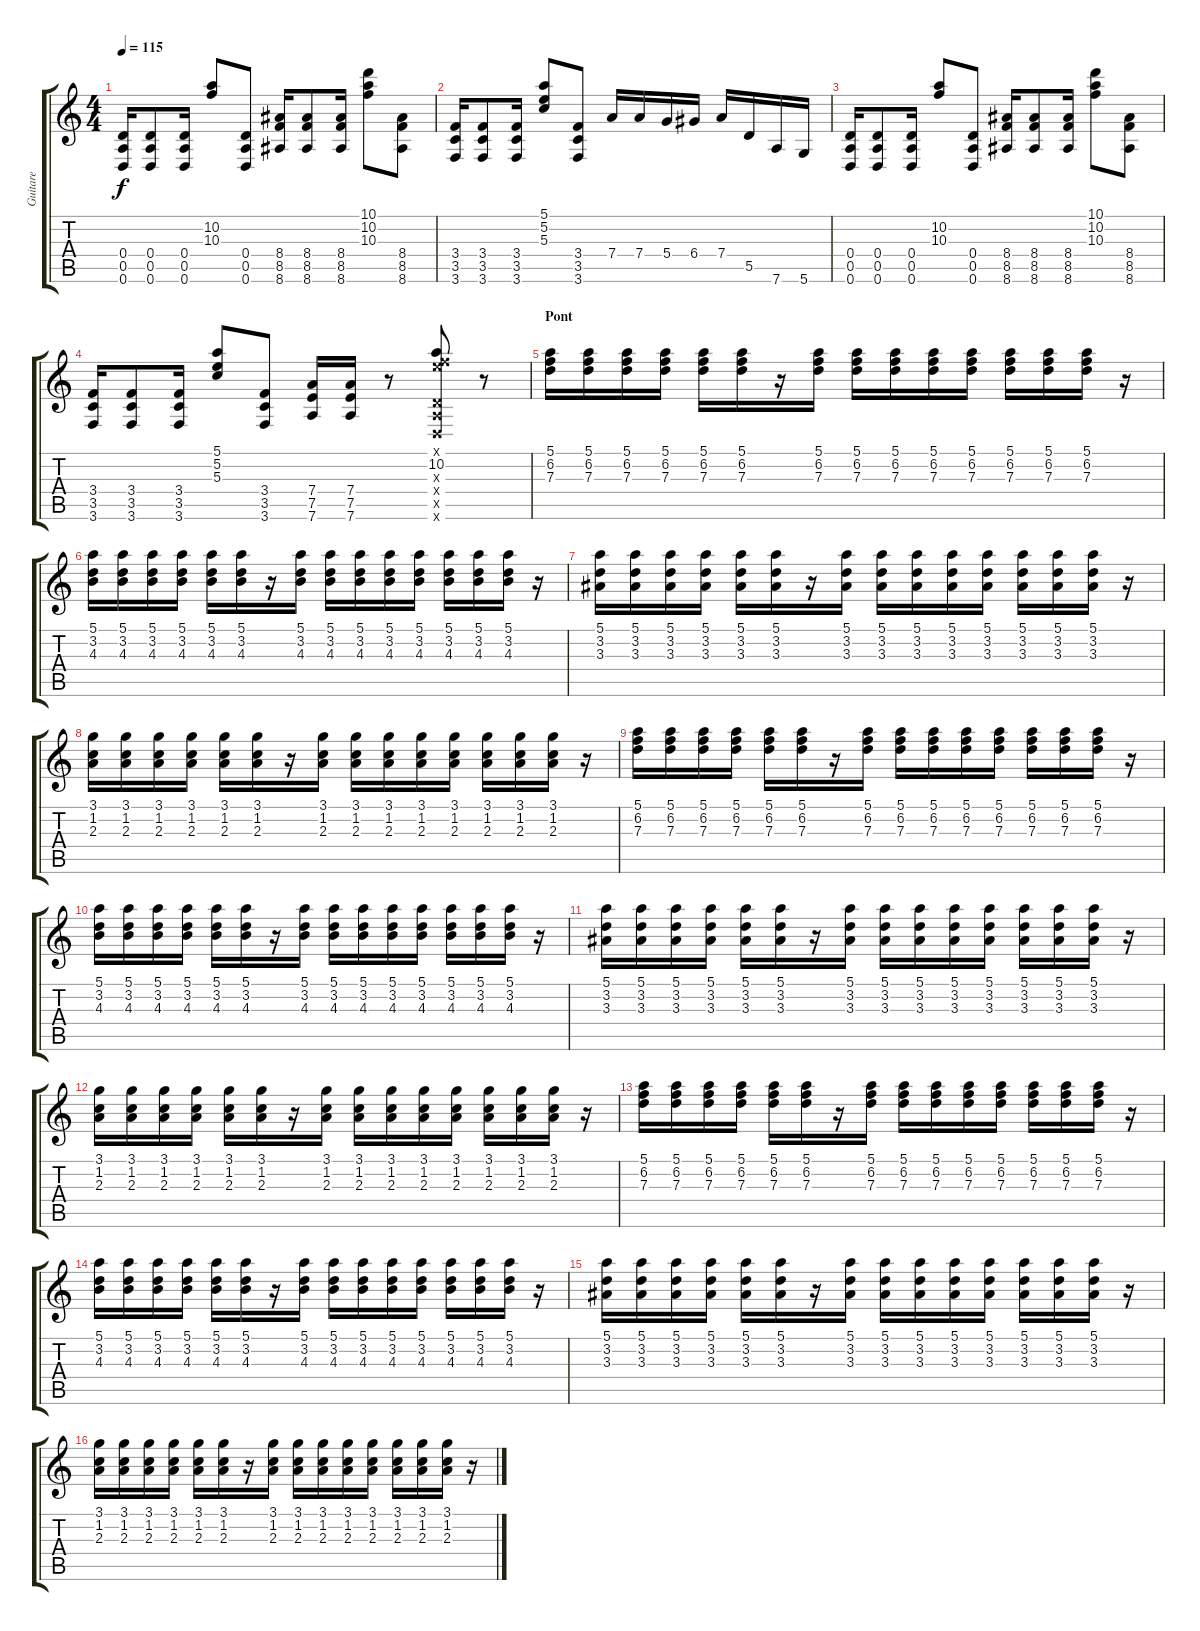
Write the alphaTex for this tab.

\track ("Guitare" "Guitare") {instrument electricguitarjazz}
\staff {score tabs}
\tuning (E4 B3 G3 D3 A2 D2) {hide}
\ts (4 4)
\tempo 115
\clef g2
\ks c
(0.4 0.5 0.6).16{dy f} (0.4 0.5 0.6).8 (0.4 0.5 0.6).16 (10.2 10.3).8 (0.4 0.5 0.6).8 (8.4 8.5 8.6).16 (8.4 8.5 8.6).8 (8.4 8.5 8.6).16 (10.1 10.2 10.3).8 (8.4 8.5 8.6).8 |
(3.4 3.5 3.6).16 (3.4 3.5 3.6).8 (3.4 3.5 3.6).16 (5.1 5.2 5.3).8 (3.4 3.5 3.6).8 7.4.16 7.4.16 5.4.16 6.4.16 7.4.16 5.5.16 7.6.16 5.6.16 |
(0.4 0.5 0.6).16 (0.4 0.5 0.6).8 (0.4 0.5 0.6).16 (10.2 10.3).8 (0.4 0.5 0.6).8 (8.4 8.5 8.6).16 (8.4 8.5 8.6).8 (8.4 8.5 8.6).16 (10.1 10.2 10.3).8 (8.4 8.5 8.6).8 |
(3.4 3.5 3.6).16 (3.4 3.5 3.6).8 (3.4 3.5 3.6).16 (5.1 5.2 5.3).8 (3.4 3.5 3.6).8 (7.4 7.5 7.6).16 (7.4 7.5 7.6).16 r.8 (0.1{x} 10.2 10.3{x} 0.4{x} 0.5{x} 0.6{x}).8 r.8 |
\section ("" "Pont")
(5.1 6.2 7.3).16 (5.1 6.2 7.3).16 (5.1 6.2 7.3).16 (5.1 6.2 7.3).16 (5.1 6.2 7.3).16 (5.1 6.2 7.3).16 r.16 (5.1 6.2 7.3).16 (5.1 6.2 7.3).16 (5.1 6.2 7.3).16 (5.1 6.2 7.3).16 (5.1 6.2 7.3).16 (5.1 6.2 7.3).16 (5.1 6.2 7.3).16 (5.1 6.2 7.3).16 r.16 |
(5.1 3.2 4.3).16 (5.1 3.2 4.3).16 (5.1 3.2 4.3).16 (5.1 3.2 4.3).16 (5.1 3.2 4.3).16 (5.1 3.2 4.3).16 r.16 (5.1 3.2 4.3).16 (5.1 3.2 4.3).16 (5.1 3.2 4.3).16 (5.1 3.2 4.3).16 (5.1 3.2 4.3).16 (5.1 3.2 4.3).16 (5.1 3.2 4.3).16 (5.1 3.2 4.3).16 r.16 |
(5.1 3.2 3.3).16 (5.1 3.2 3.3).16 (5.1 3.2 3.3).16 (5.1 3.2 3.3).16 (5.1 3.2 3.3).16 (5.1 3.2 3.3).16 r.16 (5.1 3.2 3.3).16 (5.1 3.2 3.3).16 (5.1 3.2 3.3).16 (5.1 3.2 3.3).16 (5.1 3.2 3.3).16 (5.1 3.2 3.3).16 (5.1 3.2 3.3).16 (5.1 3.2 3.3).16 r.16 |
(3.1 1.2 2.3).16 (3.1 1.2 2.3).16 (3.1 1.2 2.3).16 (3.1 1.2 2.3).16 (3.1 1.2 2.3).16 (3.1 1.2 2.3).16 r.16 (3.1 1.2 2.3).16 (3.1 1.2 2.3).16 (3.1 1.2 2.3).16 (3.1 1.2 2.3).16 (3.1 1.2 2.3).16 (3.1 1.2 2.3).16 (3.1 1.2 2.3).16 (3.1 1.2 2.3).16 r.16 |
(5.1 6.2 7.3).16 (5.1 6.2 7.3).16 (5.1 6.2 7.3).16 (5.1 6.2 7.3).16 (5.1 6.2 7.3).16 (5.1 6.2 7.3).16 r.16 (5.1 6.2 7.3).16 (5.1 6.2 7.3).16 (5.1 6.2 7.3).16 (5.1 6.2 7.3).16 (5.1 6.2 7.3).16 (5.1 6.2 7.3).16 (5.1 6.2 7.3).16 (5.1 6.2 7.3).16 r.16 |
(5.1 3.2 4.3).16 (5.1 3.2 4.3).16 (5.1 3.2 4.3).16 (5.1 3.2 4.3).16 (5.1 3.2 4.3).16 (5.1 3.2 4.3).16 r.16 (5.1 3.2 4.3).16 (5.1 3.2 4.3).16 (5.1 3.2 4.3).16 (5.1 3.2 4.3).16 (5.1 3.2 4.3).16 (5.1 3.2 4.3).16 (5.1 3.2 4.3).16 (5.1 3.2 4.3).16 r.16 |
(5.1 3.2 3.3).16 (5.1 3.2 3.3).16 (5.1 3.2 3.3).16 (5.1 3.2 3.3).16 (5.1 3.2 3.3).16 (5.1 3.2 3.3).16 r.16 (5.1 3.2 3.3).16 (5.1 3.2 3.3).16 (5.1 3.2 3.3).16 (5.1 3.2 3.3).16 (5.1 3.2 3.3).16 (5.1 3.2 3.3).16 (5.1 3.2 3.3).16 (5.1 3.2 3.3).16 r.16 |
(3.1 1.2 2.3).16 (3.1 1.2 2.3).16 (3.1 1.2 2.3).16 (3.1 1.2 2.3).16 (3.1 1.2 2.3).16 (3.1 1.2 2.3).16 r.16 (3.1 1.2 2.3).16 (3.1 1.2 2.3).16 (3.1 1.2 2.3).16 (3.1 1.2 2.3).16 (3.1 1.2 2.3).16 (3.1 1.2 2.3).16 (3.1 1.2 2.3).16 (3.1 1.2 2.3).16 r.16 |
(5.1 6.2 7.3).16 (5.1 6.2 7.3).16 (5.1 6.2 7.3).16 (5.1 6.2 7.3).16 (5.1 6.2 7.3).16 (5.1 6.2 7.3).16 r.16 (5.1 6.2 7.3).16 (5.1 6.2 7.3).16 (5.1 6.2 7.3).16 (5.1 6.2 7.3).16 (5.1 6.2 7.3).16 (5.1 6.2 7.3).16 (5.1 6.2 7.3).16 (5.1 6.2 7.3).16 r.16 |
(5.1 3.2 4.3).16 (5.1 3.2 4.3).16 (5.1 3.2 4.3).16 (5.1 3.2 4.3).16 (5.1 3.2 4.3).16 (5.1 3.2 4.3).16 r.16 (5.1 3.2 4.3).16 (5.1 3.2 4.3).16 (5.1 3.2 4.3).16 (5.1 3.2 4.3).16 (5.1 3.2 4.3).16 (5.1 3.2 4.3).16 (5.1 3.2 4.3).16 (5.1 3.2 4.3).16 r.16 |
(5.1 3.2 3.3).16 (5.1 3.2 3.3).16 (5.1 3.2 3.3).16 (5.1 3.2 3.3).16 (5.1 3.2 3.3).16 (5.1 3.2 3.3).16 r.16 (5.1 3.2 3.3).16 (5.1 3.2 3.3).16 (5.1 3.2 3.3).16 (5.1 3.2 3.3).16 (5.1 3.2 3.3).16 (5.1 3.2 3.3).16 (5.1 3.2 3.3).16 (5.1 3.2 3.3).16 r.16 |
(3.1 1.2 2.3).16 (3.1 1.2 2.3).16 (3.1 1.2 2.3).16 (3.1 1.2 2.3).16 (3.1 1.2 2.3).16 (3.1 1.2 2.3).16 r.16 (3.1 1.2 2.3).16 (3.1 1.2 2.3).16 (3.1 1.2 2.3).16 (3.1 1.2 2.3).16 (3.1 1.2 2.3).16 (3.1 1.2 2.3).16 (3.1 1.2 2.3).16 (3.1 1.2 2.3).16 r.16
